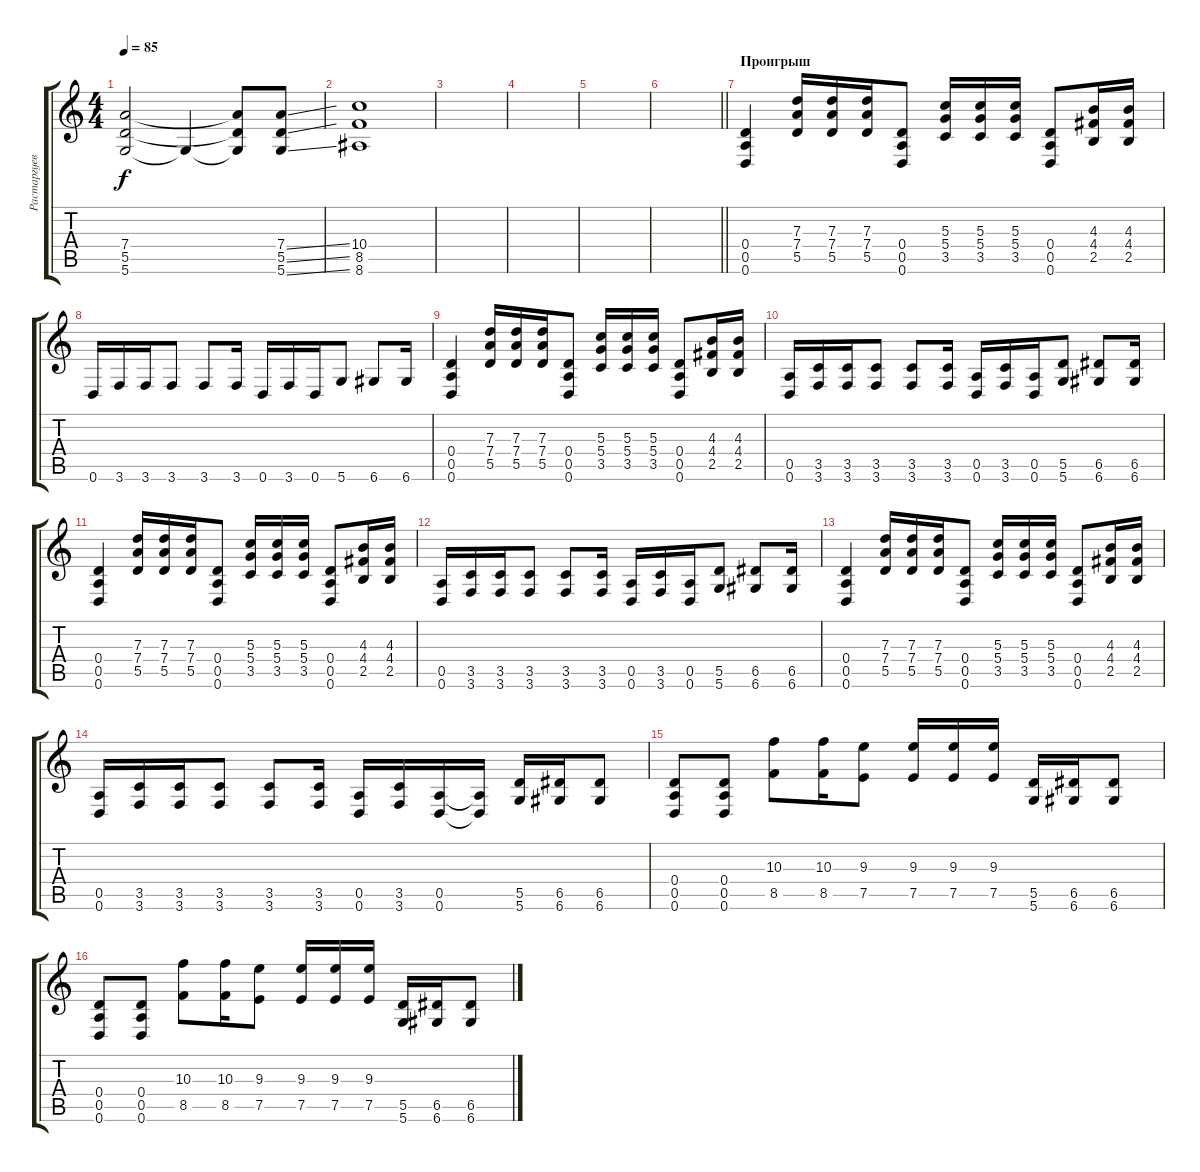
\track ("Растаргуев" "Растаргуев") {instrument distortionguitar}
\staff {score tabs}
\tuning (E4 B3 G3 D3 A2 D2) {hide}
\ts (4 4)
\tempo 85
\clef g2
\ks c
(7.4 5.5 5.6).2{dy f} 5.6{t}.4 (7.4{t} 5.5{t} 5.6{t}).8 (7.4{ss} 5.5{ss} 5.6{ss}).8 |
(10.4 8.5 8.6).1 |
|
|
|
\barLineRight lightlight
|
\section ("" "Проигрыш")
(0.4 0.5 0.6).4 (7.3 7.4 5.5).16 (7.3 7.4 5.5).16 (7.3 7.4 5.5).16 (0.4 0.5 0.6).8 (5.3 5.4 3.5).16 (5.3 5.4 3.5).16 (5.3 5.4 3.5).16 (0.4 0.5 0.6).8 (4.3 4.4 2.5).16 (4.3 4.4 2.5).16 |
0.6.16 3.6.16 3.6.16 3.6.8 3.6.8 3.6.16 0.6.16 3.6.16 0.6.16 5.6.8 6.6.8 6.6.16 |
(0.4 0.5 0.6).4 (7.3 7.4 5.5).16 (7.3 7.4 5.5).16 (7.3 7.4 5.5).16 (0.4 0.5 0.6).8 (5.3 5.4 3.5).16 (5.3 5.4 3.5).16 (5.3 5.4 3.5).16 (0.4 0.5 0.6).8 (4.3 4.4 2.5).16 (4.3 4.4 2.5).16 |
(0.5 0.6).16 (3.5 3.6).16 (3.5 3.6).16 (3.5 3.6).8 (3.5 3.6).8 (3.5 3.6).16 (0.5 0.6).16 (3.5 3.6).16 (0.5 0.6).16 (5.5 5.6).8 (6.5 6.6).8 (6.5 6.6).16 |
(0.4 0.5 0.6).4 (7.3 7.4 5.5).16 (7.3 7.4 5.5).16 (7.3 7.4 5.5).16 (0.4 0.5 0.6).8 (5.3 5.4 3.5).16 (5.3 5.4 3.5).16 (5.3 5.4 3.5).16 (0.4 0.5 0.6).8 (4.3 4.4 2.5).16 (4.3 4.4 2.5).16 |
(0.5 0.6).16 (3.5 3.6).16 (3.5 3.6).16 (3.5 3.6).8 (3.5 3.6).8 (3.5 3.6).16 (0.5 0.6).16 (3.5 3.6).16 (0.5 0.6).16 (5.5 5.6).8 (6.5 6.6).8 (6.5 6.6).16 |
(0.4 0.5 0.6).4 (7.3 7.4 5.5).16 (7.3 7.4 5.5).16 (7.3 7.4 5.5).16 (0.4 0.5 0.6).8 (5.3 5.4 3.5).16 (5.3 5.4 3.5).16 (5.3 5.4 3.5).16 (0.4 0.5 0.6).8 (4.3 4.4 2.5).16 (4.3 4.4 2.5).16 |
(0.5 0.6).16 (3.5 3.6).16 (3.5 3.6).16 (3.5 3.6).8 (3.5 3.6).8 (3.5 3.6).16 (0.5 0.6).16 (3.5 3.6).16 (0.5 0.6).16 (0.5{t} 0.6{t}).16 (5.5 5.6).16 (6.5 6.6).16 (6.5 6.6).8 |
(0.4 0.5 0.6).8 (0.4 0.5 0.6).8 (10.3 8.5).8 (10.3 8.5).16 (9.3 7.5).8 (9.3 7.5).16 (9.3 7.5).16 (9.3 7.5).16 (5.5 5.6).16 (6.5 6.6).16 (6.5 6.6).8 |
(0.4 0.5 0.6).8 (0.4 0.5 0.6).8 (10.3 8.5).8 (10.3 8.5).16 (9.3 7.5).8 (9.3 7.5).16 (9.3 7.5).16 (9.3 7.5).16 (5.5 5.6).16 (6.5 6.6).16 (6.5 6.6).8
